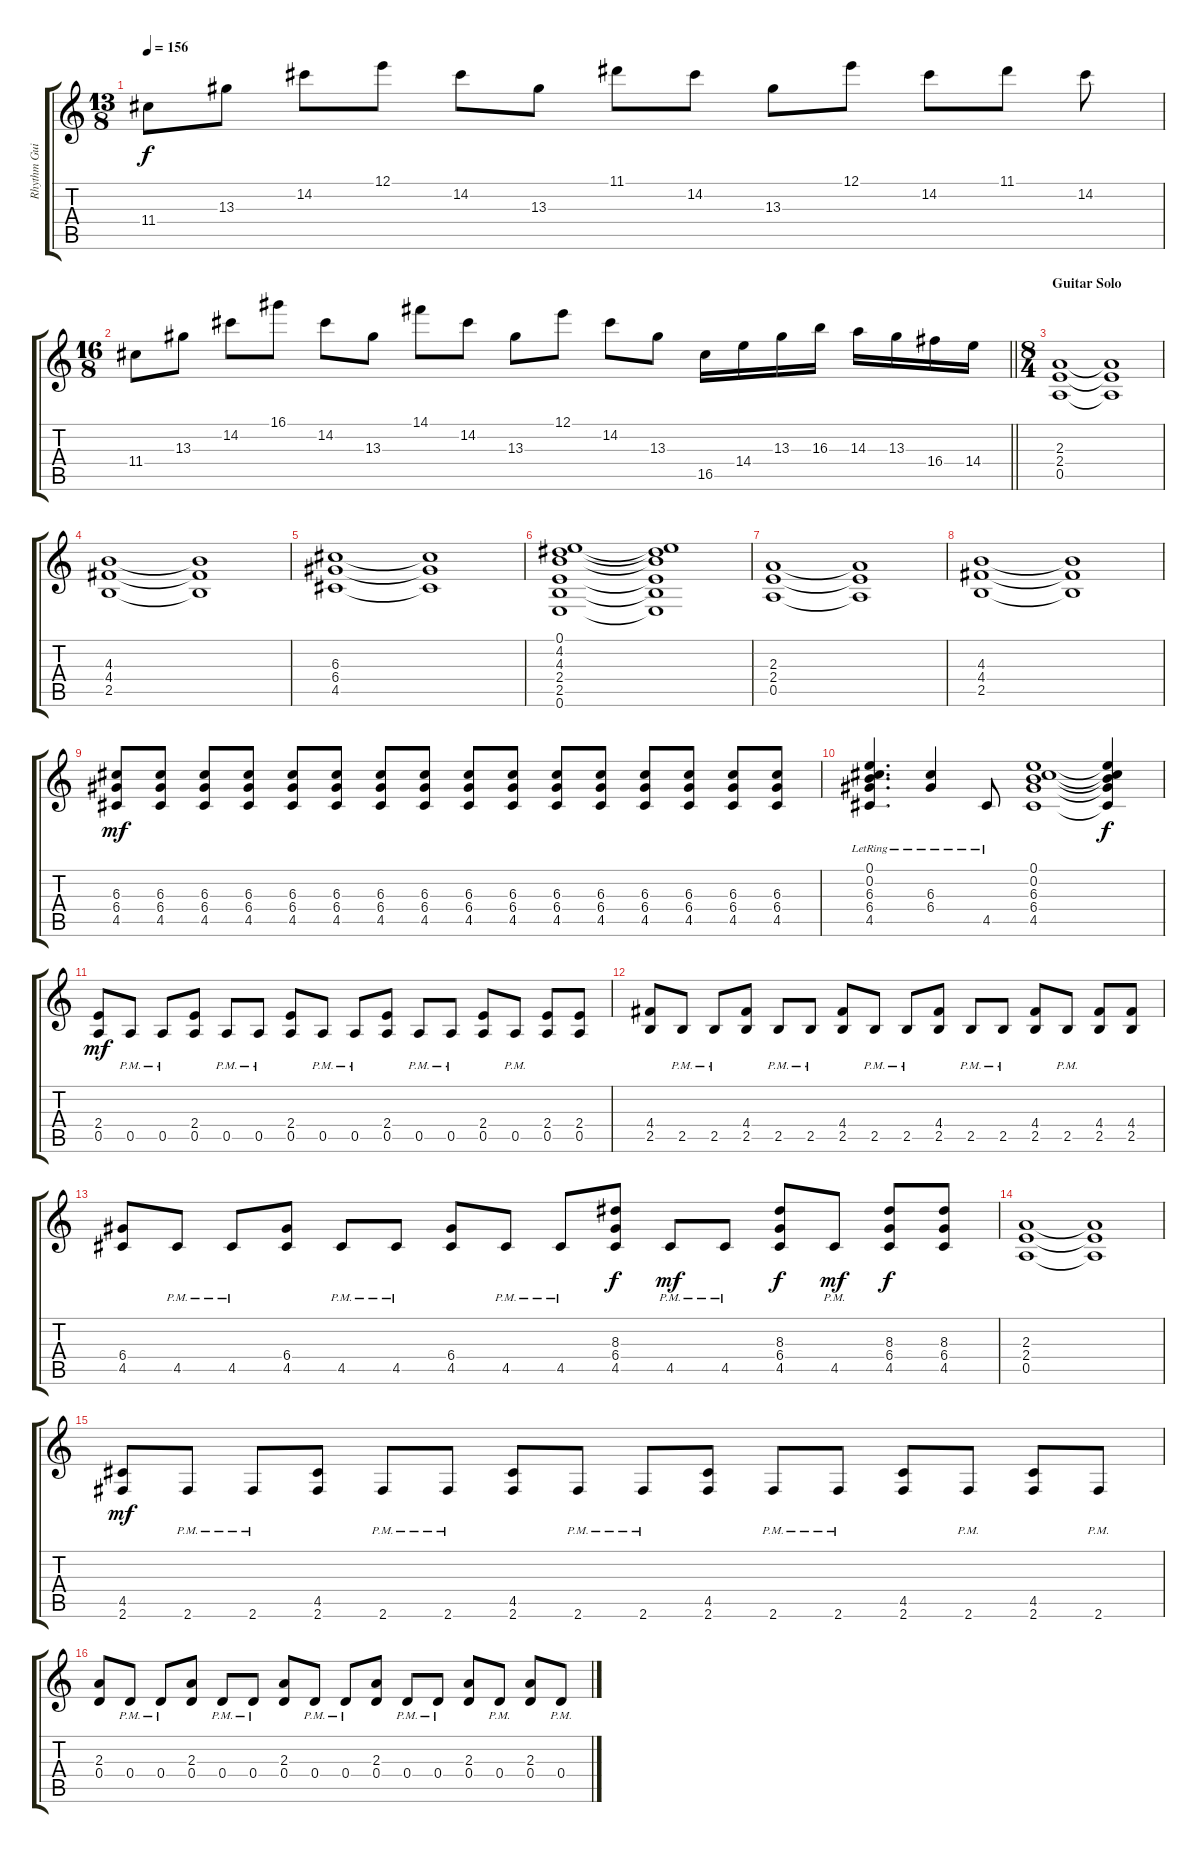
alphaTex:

\track ("Rhythm Guitar 1" "Rhythm Gui") {instrument distortionguitar}
\staff {score tabs}
\tuning (E4 B3 G3 D3 A2 E2) {hide}
\ts (13 8)
\tempo 156
\clef g2
\ks c
11.4.8{dy f} 13.3.8 14.2.8 12.1.8 14.2.8 13.3.8 11.1.8 14.2.8 13.3.8 12.1.8 14.2.8 11.1.8 14.2.8 |
\ts (16 8)
\barLineRight lightlight
11.4.8 13.3.8 14.2.8 16.1.8 14.2.8 13.3.8 14.1.8 14.2.8 13.3.8 12.1.8 14.2.8 13.3.8 16.5.16 14.4.16 13.3.16 16.3.16 14.3.16 13.3.16 16.4.16 14.4.16 |
\ts (8 4)
\section ("" "Guitar Solo")
(2.3 2.4 0.5).1 (2.3{t} 2.4{t} 0.5{t}).1 |
(4.3 4.4 2.5).1 (4.3{t} 4.4{t} 2.5{t}).1 |
(6.3 6.4 4.5).1 (6.3{t} 6.4{t} 4.5{t}).1 |
(0.1 4.2 4.3 2.4 2.5 0.6).1 (0.1{t} 4.2{t} 4.3{t} 2.4{t} 2.5{t} 0.6{t}).1 |
(2.3 2.4 0.5).1 (2.3{t} 2.4{t} 0.5{t}).1 |
(4.3 4.4 2.5).1 (4.3{t} 4.4{t} 2.5{t}).1 |
(6.3 6.4 4.5).8{dy mf} (6.3 6.4 4.5).8 (6.3 6.4 4.5).8 (6.3 6.4 4.5).8 (6.3 6.4 4.5).8 (6.3 6.4 4.5).8 (6.3 6.4 4.5).8 (6.3 6.4 4.5).8 (6.3 6.4 4.5).8 (6.3 6.4 4.5).8 (6.3 6.4 4.5).8 (6.3 6.4 4.5).8 (6.3 6.4 4.5).8 (6.3 6.4 4.5).8 (6.3 6.4 4.5).8 (6.3 6.4 4.5).8 |
(0.1{lr} 0.2{lr} 6.3{lr} 6.4{lr} 4.5{lr}).4{d} (6.3{lr} 6.4{lr}).4 4.5{lr}.8 (0.1 0.2 6.3 6.4 4.5).1 (0.1{t} 0.2{t} 6.3{t} 6.4{t} 4.5{t}).4{dy f} |
(2.4 0.5).8{dy mf} 0.5{pm}.8 0.5{pm}.8 (2.4 0.5).8 0.5{pm}.8 0.5{pm}.8 (2.4 0.5).8 0.5{pm}.8 0.5{pm}.8 (2.4 0.5).8 0.5{pm}.8 0.5{pm}.8 (2.4 0.5).8 0.5{pm}.8 (2.4 0.5).8 (2.4 0.5).8 |
(4.4 2.5).8 2.5{pm}.8 2.5{pm}.8 (4.4 2.5).8 2.5{pm}.8 2.5{pm}.8 (4.4 2.5).8 2.5{pm}.8 2.5{pm}.8 (4.4 2.5).8 2.5{pm}.8 2.5{pm}.8 (4.4 2.5).8 2.5{pm}.8 (4.4 2.5).8 (4.4 2.5).8 |
(6.4 4.5).8 4.5{pm}.8 4.5{pm}.8 (6.4 4.5).8 4.5{pm}.8 4.5{pm}.8 (6.4 4.5).8 4.5{pm}.8 4.5{pm}.8 (8.3 6.4 4.5).8{dy f} 4.5{pm}.8{dy mf} 4.5{pm}.8 (8.3 6.4 4.5).8{dy f} 4.5{pm}.8{dy mf} (8.3 6.4 4.5).8{dy f} (8.3 6.4 4.5).8 |
(2.3 2.4 0.5).1 (2.3{t} 2.4{t} 0.5{t}).1 |
(4.5 2.6).8{dy mf} 2.6{pm}.8 2.6{pm}.8 (4.5 2.6).8 2.6{pm}.8 2.6{pm}.8 (4.5 2.6).8 2.6{pm}.8 2.6{pm}.8 (4.5 2.6).8 2.6{pm}.8 2.6{pm}.8 (4.5 2.6).8 2.6{pm}.8 (4.5 2.6).8 2.6{pm}.8 |
(2.3 0.4).8 0.4{pm}.8 0.4{pm}.8 (2.3 0.4).8 0.4{pm}.8 0.4{pm}.8 (2.3 0.4).8 0.4{pm}.8 0.4{pm}.8 (2.3 0.4).8 0.4{pm}.8 0.4{pm}.8 (2.3 0.4).8 0.4{pm}.8 (2.3 0.4).8 0.4{pm}.8
